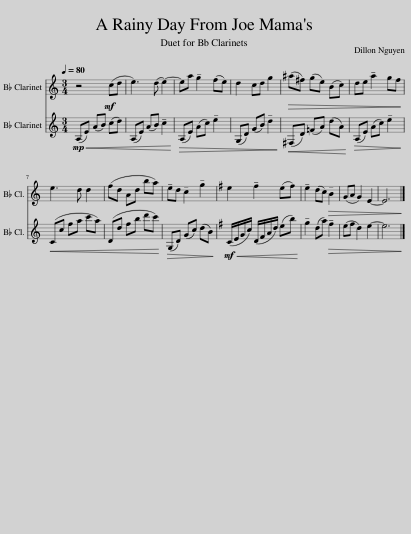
X:1
%%score 1 2
L:1/8
Q:1/4=80
M:3/4
I:linebreak $
K:none
V:1 treble transpose=-2
V:2 treble transpose=-2
V:1
[K:C] z4!mf! (cd | e3) (d e2-) | ea !tenuto!g2 (fe) | d2 cd g2 |!>(! (^a^f) (ge) (Bc) | %5
 de !tenuto!a2 gf!>)! |$ e3 d d2 | (fd Ad ba) | !tenuto!ed !tenuto!c2 !tenuto!g2 |[K:G] e2 !tenuto!f2 (ef) | %10
 !tenuto!e2 (dc)!>(! !tenuto!B2 | (GA G2) E2- | E6!>)! |] %13
V:2
[K:C]!mp!!<(! (A,E) (AB) (cd) | (A,E) (AB) !tenuto!c2!<)! |!>(! (A,E) (Ac) !tenuto!e2 | (G,D) (GB) !tenuto!d2!>)! |!<(! (^F,D) (=FA) (dA)!<)! | %5
!>(! (A,E) (Ac) !tenuto!e2!>)! |$!<(! (Cc fa c'a) | (Dd fb d'c')!<)! |!>(! (G,D) (Gc) (dB)!>)! |[K:G]!mf!!<(! (C/E/G/c/) (D/F/A/d/) (eb)!<)! | %10
 !tenuto!g2 (da)!>(! !tenuto!f2 | (ef d2) e2- | e6!>)! |] %13
